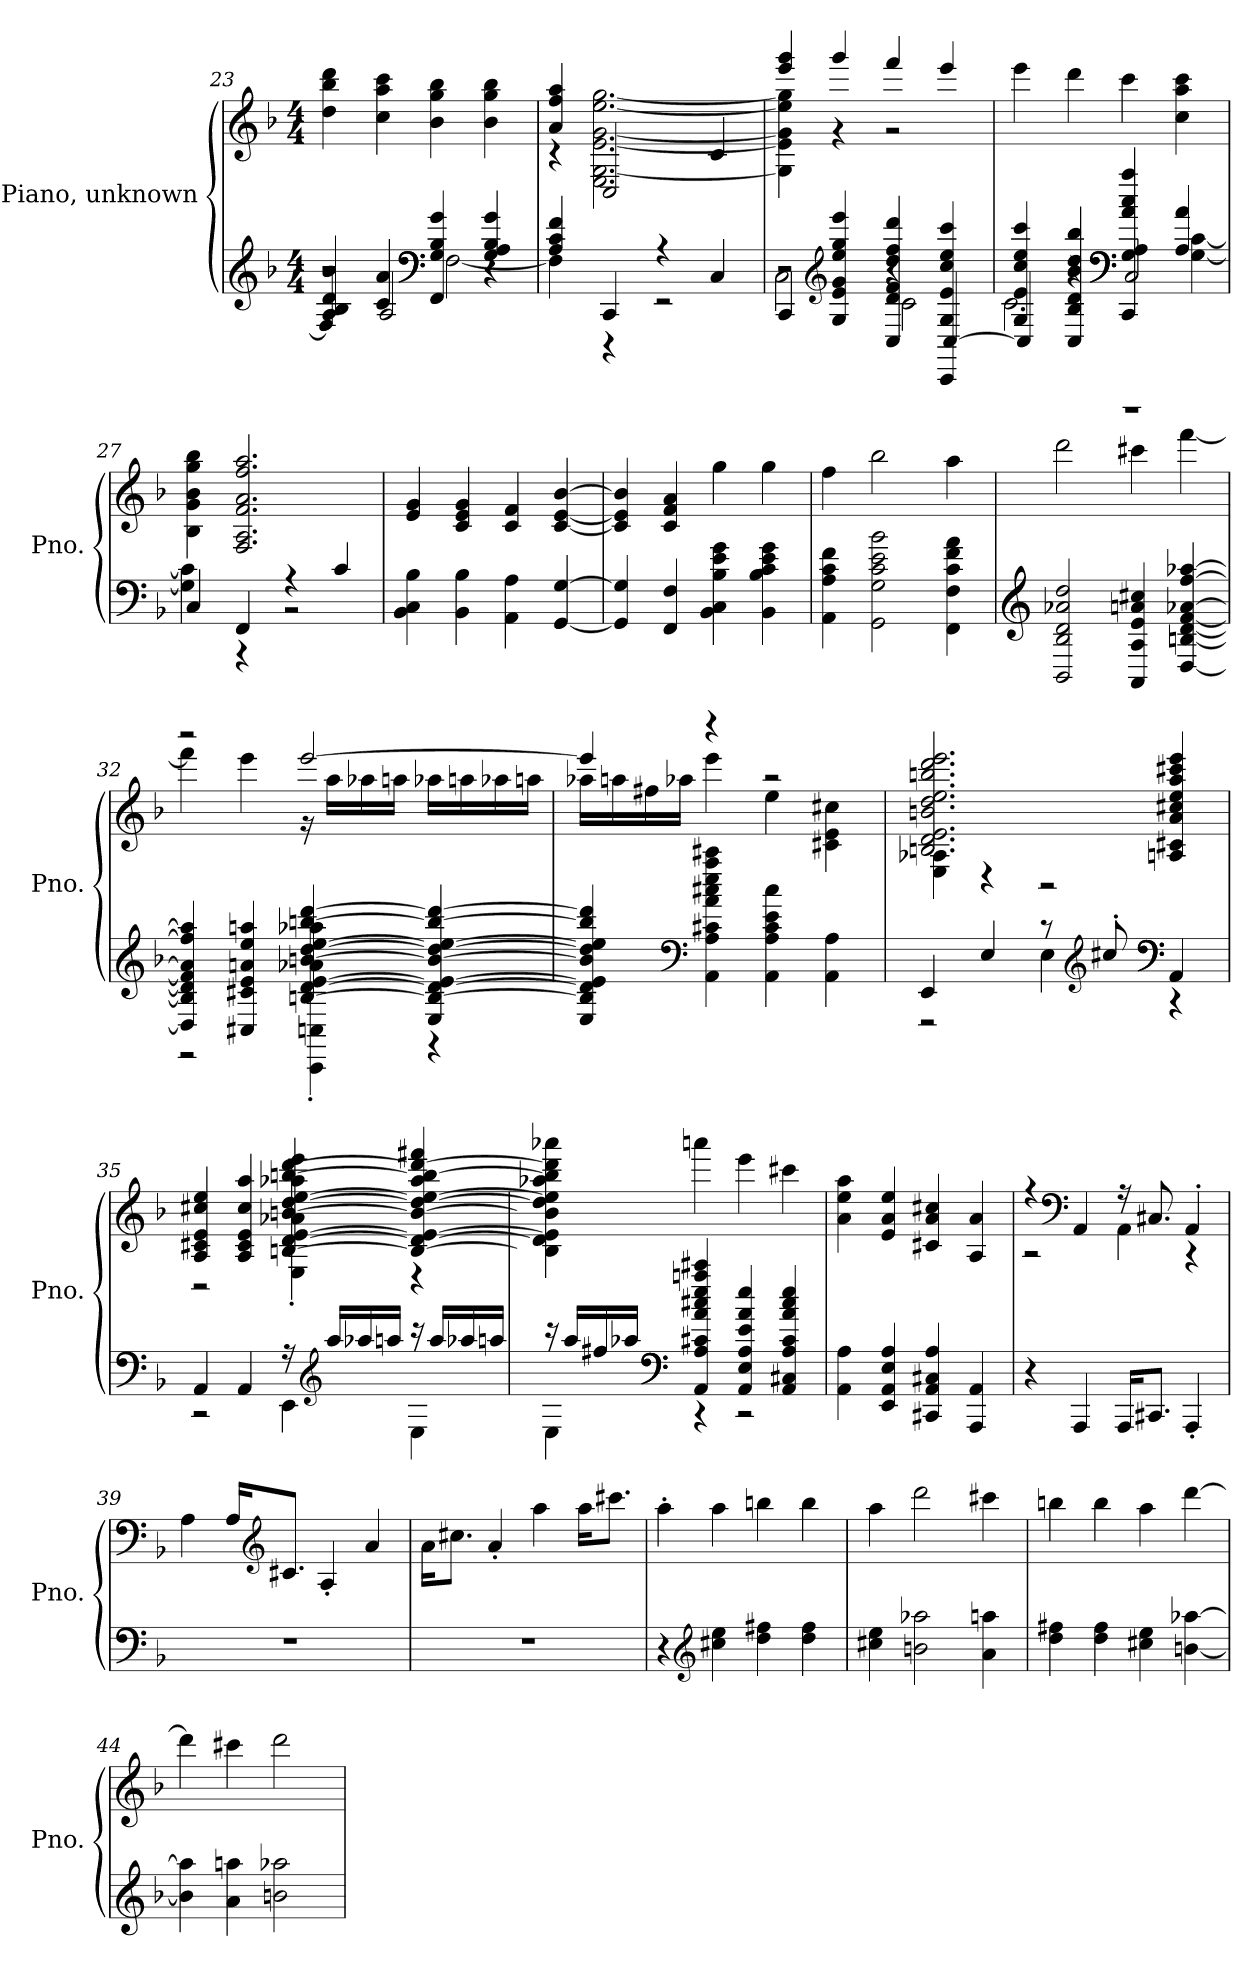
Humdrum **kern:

**kern	**kern
*part1	*part1
*staff2	*staff1
*I"Piano, unknown	*
*I'Pno.	*
*clefG2	*clefG2
*k[b-]	*k[b-]
*M4/4	*M4/4
=23	=23
*^	*
*	*^	*
4A/ 4B-/ 4d/ 4b-/	2r	4F/]	4dd\ 4bb-\ 4ddd\
4c/ 4a/	.	2A/	4cc\ 4aa\ 4ccc\
*clefF4	*	*	*
4FF/ 4G/ 4B-/ 4g/	[2F\	.	4b-\ 4gg\ 4bb-\
4G/ 4A/ 4B-/ 4g/	.	4r	4b-\ 4gg\ 4bb-\
*	*v	*v	*
=24	=24	=24
*	*	*^
4A/ 4c/ 4f/	4F\]	4a/ 4ff/ 4aa/	4r
4CC/	4r	2C/	2.E\ [2.G\ [2.e\ [2.g\ [2.ee\ [2.gg\
4r	2r	.	.
4C/	.	4c/	.
=25	=25	=25	=25
*	*^	*	*
4CC/	2C\	2r	4eee/ 4ggg/	4G\] 4e\] 4g\] 4ee\] 4gg\]
*clefG2	*	*	*	*
4G/ 4e/ 4g/ 4ee/ 4gg/ 4eee/	.	.	4ggg/	4r
4C/ 4d/ 4f/ 4dd/ 4ff/ 4ddd/	2c\	4r	4fff/	2r
4CC/ 4G/ 4e/ 4cc/ 4ee/ 4ccc/	.	[4C/	4eee/	.
*	*	*	*v	*v
=26	=26	=26	=26
4G/ 4e/ 4cc/ 4ee/ 4ccc/	2.c\	4C/]	4eee\
4C/ 4B-/ 4d/ 4b-/ 4dd/ 4bb-/	.	4r	4ddd\
*clefF4	*	*	*
4CC/ 4G/ 4A/ 4a/ 4cc/ 4aa/	.	2C/	4ccc\
4A/ 4a/	[4G\ [4c\	.	4cc\ 4aa\ 4ccc\
*	*v	*v	*
!!LO:PB:g=z
=27	=27	=27
4C/	4G\] 4c\]	4B-\ 4g\ 4b-\ 4gg\ 4bb-\
4FF/	4r	2.F/ 2.A/ 2.f/ 2.a/ 2.ff/ 2.aa/
4r	2r	.
4c/	.	.
*v	*v	*
=28	=28
4BB-\ 4C\ 4B-\	4e/ 4g/
4BB-\ 4B-\	4c/ 4e/ 4g/
4AA\ 4A\	4c/ 4f/
[4GG/ [4G/	[4c/ [4e/ [4b-/
=29	=29
4GG/] 4G/]	4c/] 4e/] 4b-/]
4FF/ 4F/	4c/ 4f/ 4a/
4BB-\ 4C\ 4B-\ 4e\ 4g\	4gg\
4BB-\ 4B-\ 4c\ 4e\ 4g\	4gg\
=30	=30
4AA\ 4A\ 4c\ 4f\	4ff\
2GG\ 2G\ 2c\ 2e\ 2b-\	2bb-\
4FF\ 4F\ 4c\ 4f\ 4a\	4aa\
=31	=31
*clefG2	*
*	*^
2BB-/ 2B-/ 2d/ 2a-X/ 2dd/	1r	2ddd\
4AA/ 4A/ 4e/ 4an/ 4cc#X/	.	4ccc#X\
[4D/ [4Bn/ [4d/ [4f/ [4a-X/ [4ff/ [4aa-X/	.	[4fff\
!!LO:LB:g=z	!!
=32	=32	=32
*^	*	*
4D/] 4B/] 4d/] 4f/] 4a-/] 4ff/] 4aa-/]	2r	2r	4fff\]
4C#X/ 4c#X/ 4e/ 4an/ 4ee/ 4aan/	.	.	4eee\
[4Bn/ [4d/ [4e/ [4bn/ [4dd/ [4ee/ [4bbn/ [4ddd/	4CC\' 4Cn\' 4a-X\' 4aa-X\'	[2eee/	16r
.	.	.	16aa\LL
.	.	.	16aa-X\
.	.	.	16aan\JJ
4E/ 4B/_ 4d/_ 4e/_ 4b/_ 4dd/_ 4ee/_ 4bb/_ 4ddd/_	4r	.	16aa-X\LL
.	.	.	16aan\
.	.	.	16aa-X\
.	.	.	16aan\JJ
*v	*v	*	*
=33	=33	=33
4E/ 4B/] 4d/] 4e/] 4b/] 4dd/] 4ee/] 4bb/] 4ddd/]	4eee/]	16aa-X\LL
.	.	16aan\
.	.	16ff#X\
.	.	16aa-X\JJ
*clefF4	*	*
4AA\ 4A\ 4c#X\ 4a\ 4cc#X\ 4ee\ 4aa\ 4ccc#X\	4r	4eee\
4AA\ 4A\ 4c#\ 4e\ 4cc#\	2r	4ee\
4AA\ 4A\	.	4c#X\ 4e\ 4cc#X\
=34	=34	=34
*^	*	*
4EE/	2r	2.Bn/ 2.d/ 2.e/ 2.bn/ 2.dd/ 2.ee/ 2.bbn/ 2.ddd/ 2.eee/	4E\ 4A-X\
4E/	.	.	4r
8r	4E\	.	2r
*clefG2	*	*	*
8cc#X'/	.	.	.
*clefF4	*	*	*
4AA/	4r	4An/ 4c#X/ 4a/ 4cc#X/ 4ee/ 4aa/ 4ccc#X/ 4eee/	.
!!LO:LB:g=z	!!
=35	=35	=35	=35
4AA/	2r	4A/ 4c#X/ 4e/ 4cc#X/ 4ee/	2r
4AA/	.	4A/ 4c#/ 4e/ 4cc#/ 4aa/	.
16r	4EE\	[4Bn/ [4d/ [4e/ [4bn/ [4dd/ [4ee/ [4bbn/ [4ddd/	4E\' 4a-X\' 4aa-X\' 4eee\'
*clefG2	*	*	*
16aa/LL	.	.	.
16aa-X/	.	.	.
16aan/JJ	.	.	.
16r	4E\	4B/_ 4d/_ 4e/_ 4b/_ 4dd/_ 4ee/_ 4aa-/ 4bb/_ 4ddd/_ 4fff#X/	4r
16aa/LL	.	.	.
16aa-X/	.	.	.
16aan/JJ	.	.	.
*	*	*v	*v
=36	=36	=36
16r	4E\	4B\] 4d\] 4e\] 4b\] 4dd\] 4ee\] 4aa-X\ 4bb\] 4ddd\] 4aaa-X\
16aa/LL	.	.
16ff#X/	.	.
16aa-X/JJ	.	.
*clefF4	*	*
4AA/ 4A/ 4c#X/ 4a/ 4cc#X/ 4ee/ 4aan/ 4ccc#X/	4r	4aaan\
4AA/ 4E/ 4A/ 4e/ 4a/ 4ee/	2r	4eee\
4AA/ 4C#X/ 4A/ 4c#/ 4a/ 4cc#/ 4ee/	.	4ccc#X\
*v	*v	*
=37	=37
4AA\ 4A\	4a\ 4ee\ 4aa\
4EE/ 4AA/ 4E/ 4A/	4e/ 4a/ 4ee/
4CC#X/ 4AA/ 4C#X/ 4A/	4c#X/ 4a/ 4cc#X/
4AAA/ 4AA/	4A/ 4a/
!!LO:LB:g=z
=38	=38
*	*^
4r	4r	2r
*	*clefF4	*
4AAA/	4AA/	.
16AAA/KL	16r	4AA\
8.CC#X/J	8.C#X/	.
4AAA'/	4AA'/	4r
*	*v	*v
=39	=39
1r	4A\
.	16A/KL
*	*clefG2
.	8.c#X/J
.	4A'/
.	4a/
=40	=40
1r	16a\KL
.	8.cc#X\J
.	4a'/
.	4aa\
.	16aa\KL
.	8.ccc#X\J
=41	=41
4r	4aa'\
*clefG2	*
4cc#X\ 4ee\	4aa\
4dd\ 4ff#X\	4bbn\
4dd\ 4ff#\	4bb\
=42	=42
4cc#X\ 4ee\	4aa\
2bn\ 2aa-X\	2ddd\
4a\ 4aan\	4ccc#X\
!!LO:LB:g=z
=43	=43
4dd\ 4ff#X\	4bbn\
4dd\ 4ff#\	4bb\
4cc#X\ 4ee\	4aa\
[4bn\ [4aa-X\	[4ddd\
=44	=44
4b\] 4aa-\]	4ddd\]
4a\ 4aan\	4ccc#X\
2bn\ 2aa-X\	2ddd\
=	=
*-	*-
